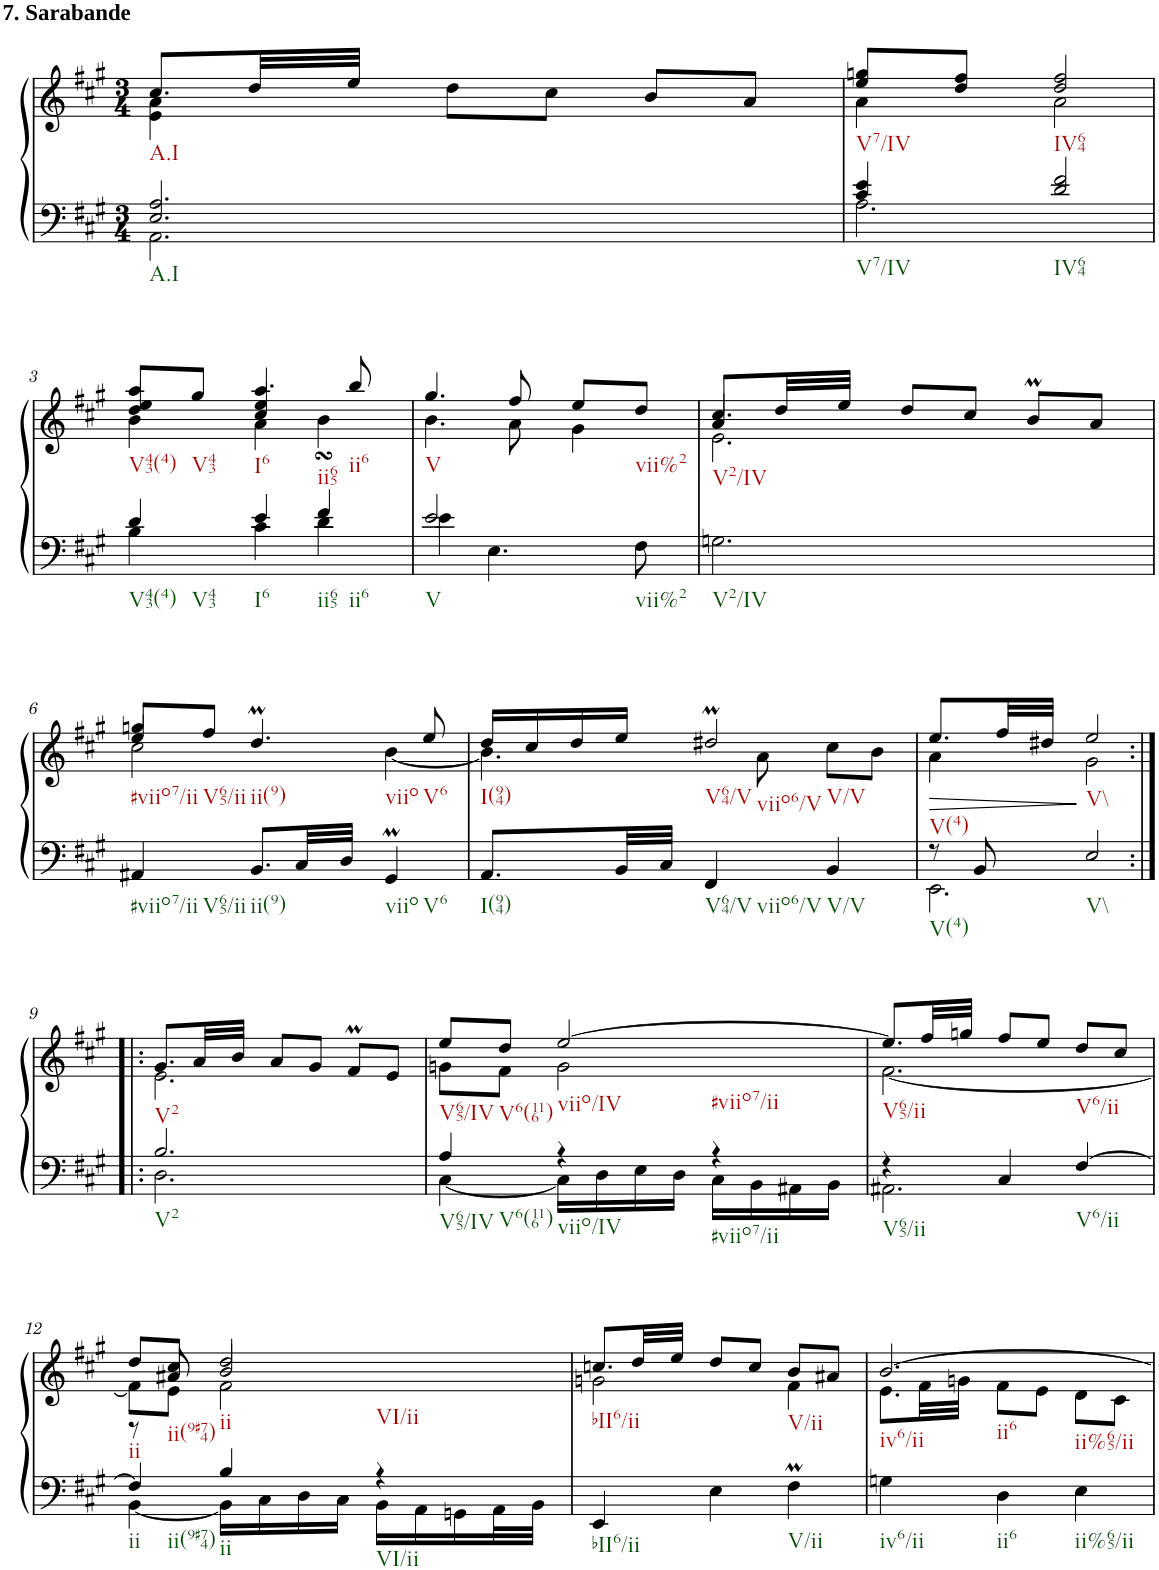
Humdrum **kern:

**kern	**kern	**dynam
*part1	*part1	*part1
*staff2	*staff1	*staff1/2
*I"unbenannt1	*	*
*clefF4	*clefG2	*
*k[f#c#g#]	*k[f#c#g#]	*
*M3/4	*M3/4	*
=1	=1	=1
*^	*^	*
!	!	!LO:TX:a:B:t=7. Sarabande	!	!
2.E/ 2.A/	2.AA\	8.cc#/L	4e\ 4a\	.
.	.	32dd/LL	.	.
.	.	32ee/JJJ	.	.
.	.	8dd\L	2ryy	.
.	.	8cc#\J	.	.
.	.	8b/L	.	.
.	.	8a/J	.	.
=2	=2	=2	=2	=2
4c#/ 4e/	2.A\	8ee/ 8ggn/L	4a\	.
.	.	8dd/ 8ff#/J	.	.
2d/ 2f#/	.	2dd/ 2ff#/	2a\	.
!!LO:LB:g=z
=3	=3	=3	=3	=3
*	*	*	*^	*
4d/	4B\	8aa/L	4b\	4dd/ 4ee/	.
.	.	8gg#/J	.	.	.
4e/	4c#\	4.aa/	4a\	4cc#/ 4ee/	.
4f#/	4d\	.	4bsSSS\	4ryy	.
.	.	8bb/	.	.	.
*	*	*	*v	*v	*
=4	=4	=4	=4	=4
2e/	4e\	4.gg#/	4.b\	.
.	4.E\	.	.	.
.	.	8ff#/	8a\	.
8ryy	.	8ee/L	4g#\	.
8F#\	8ryy	8dd/J	.	.
*v	*v	*	*	*
=5	=5	=5	=5
*	*	*^	*
2.Gn\	8.cc#/L	2.e\	4a/	.
.	32dd/LL	.	.	.
.	32ee/JJJ	.	.	.
.	8dd/L	.	2ryy	.
.	8cc#/J	.	.	.
.	8bM/L	.	.	.
.	8a/J	.	.	.
!!LO:LB:g=z	!!	!!
=6	=6	=6	=6	=6
4AA#X/	8ggn/L	2cc#\	4ee/	.
.	8ff#/J	.	.	.
8.BB/L	4.ddM/	.	2ryy	.
32C#/LL	.	.	.	.
32D/JJJ	.	.	.	.
4GG#m/	.	[4b\	.	.
.	8ee/	.	.	.
*	*	*v	*v	*
=7	=7	=7	=7
8.AA/L	16dd/LL	4.b\]	.
.	16cc#/	.	.
.	16dd/	.	.
32BB/LL	16ee/JJ	.	.
32C#/JJJ	.	.	.
4FF#/	2dd#Xm/	.	.
.	.	8a\	.
4BB/	.	8cc#\L	.
.	.	8b\J	.
=8	=8	=8	=8
*^	*	*	*
!	!	!	!	!LO:HP:b
8r	2.EE\	8.ee/L	4a\	>
8BB/	.	.	.	.
.	.	32ff#/LL	.	.
.	.	32dd#X/JJJ	.	.
2E/	.	2ee/	2g#\	]
!!LO:LB:g=z	!!
=9:|!|:	=9:|!|:	=9:|!|:	=9:|!|:	=9:|!|:
2.B/	2.D\	8.g#/L	2.e\	.
.	.	32a/LL	.	.
.	.	32b/JJJ	.	.
.	.	8a/L	.	.
.	.	8g#/J	.	.
.	.	8f#M/L	.	.
.	.	8e/J	.	.
=10	=10	=10	=10	=10
4A/	[4C#\	8ee/L	8gn\L	.
.	.	8dd/J	8f#\J	.
4r	16C#\LL]	[2ee/	2g\	.
.	16D\	.	.	.
.	16E\	.	.	.
.	16D\JJ	.	.	.
4r	16C#\LL	.	.	.
.	16BB\	.	.	.
.	16AA#X\	.	.	.
.	16BB\JJ	.	.	.
=11	=11	=11	=11	=11
4r	2.AA#X\	8.ee/L]	[2.f#\	.
.	.	32ff#/LL	.	.
.	.	32ggn/JJJ	.	.
4C#/	.	8ff#/L	.	.
.	.	8ee/J	.	.
[4F#/	.	8dd/L	.	.
.	.	8cc#/J	.	.
!!LO:LB:g=z
=12	=12	=12	=12	=12
*	*	*	*^	*
4F#/]	[4BB\	8dd/L	8f#\L]	8r	.
.	.	8cc#/J	8e\J	8a#X/	.
4B/	16BB\LL]	2dd/	2f#\	2b/	.
.	16C#\	.	.	.	.
.	16D\	.	.	.	.
.	16C#\JJ	.	.	.	.
4r	16BB\LL	.	.	.	.
.	16AA\	.	.	.	.
.	16GGn\	.	.	.	.
.	32AA\L	.	.	.	.
.	32BB\JJJ	.	.	.	.
*v	*v	*	*	*	*
*	*	*v	*v	*
=13	=13	=13	=13
4EE/	8.ccn/L	2gn\	.
.	32dd/LL	.	.
.	32ee/JJJ	.	.
4E\	8dd/L	.	.
.	8cc/J	.	.
4F#M\	8b/L	4f#\	.
.	8a#X/J	.	.
=14	=14	=14	=14
4Gn\	[2.b/	8.e\L	.
.	.	32f#\LL	.
.	.	32gn\JJJ	.
4D\	.	8f#\L	.
.	.	8e\J	.
4E\	.	8d\L	.
.	.	8c#\J	.
*	*v	*v	*
=	=	=
*-	*-	*-
